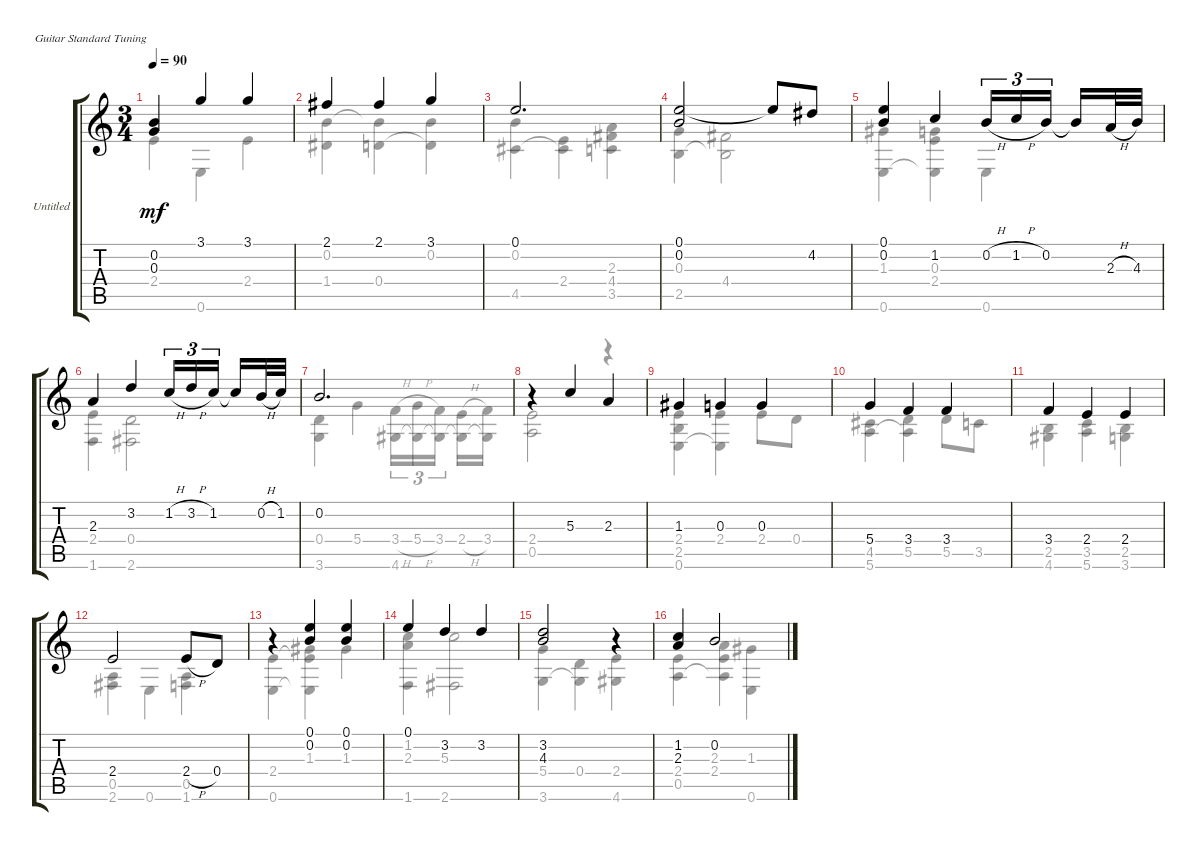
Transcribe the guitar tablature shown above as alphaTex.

\bracketExtendMode groupsimilarinstruments
\firstSystemTrackNameOrientation horizontal
\otherSystemsTrackNameOrientation horizontal
\track ("Untitled" "Untitled") {instrument acousticguitarnylon}
\staff {score tabs}
\tuning (E4 B3 G3 D3 A2 E2)
\voice
\ts (3 4)
\tempo 90
\clef g2
\ks aminor
(0.2 0.3).4{dy mf} 3.1.4 3.1.4 |
2.1.4 2.1.4 3.1.4 |
0.1.2{d} |
(0.1 0.2).2 0.1{t}.8 4.2.8 |
(0.1 0.2).4 1.2.4 0.2{h}.16{tu (3 2)} 1.2{h}.16{tu (3 2)} 0.2.16{tu (3 2)} 0.2{t}.16 2.3{h}.32 4.3.32 |
2.3.4 3.2.4 1.2{h}.16{tu (3 2)} 3.2{h}.16{tu (3 2)} 1.2.16{tu (3 2)} 1.2{t}.16 0.2{h}.32 1.2.32 |
0.2.2{d} |
r.4 5.3.4 2.3.4 |
1.3.4 0.3.4 0.3.4 |
5.4.4 3.4.4 3.4.4 |
3.4.4 2.4.4 2.4.4 |
2.4.2 2.4{h}.8 0.4.8 |
r.4 (0.1 0.2).4 (0.1 0.2).4 |
0.1.4 3.2.4 3.2.4 |
(3.2 4.3).2 r.4 |
(1.2 2.3).4 0.2.2
\voice
\clef g2
\ottava regular
\simile none
\ks aminor
2.4.4{dy mf} 0.6.4 2.4.4 |
(0.2 1.4).4 (0.2{t} 0.4).4 (0.2 0.4{t}).4 |
(0.2 4.5).4 (2.4 4.5{t}).4 (2.3 4.4 3.5).4 |
(0.3 2.5).4 (4.4 2.5{t}).2 |
(1.3 0.6).4 (0.3 2.4 0.6{t}).4 0.6.4 |
(2.4 1.6).4 (0.4 2.6).2 |
(0.4 3.6).4 5.4.4 (3.4{h} 4.6).16{tu (3 2)} (5.4{h} 4.6{t}).16{tu (3 2)} (3.4 4.6{t}).16{tu (3 2)} (2.4{h} 4.6{t}).16 (3.4 4.6{t}).16 |
(2.4 0.5).2 r.4 |
(2.4 2.5 0.6).4 (2.4 0.6{t}).4 2.4.8 0.4.8 |
(4.5 5.6).4 (5.5 5.6{t}).4 5.5.8 3.5.8 |
(2.5 4.6).4 (3.5 5.6).4 (2.5 3.6).4 |
(0.5 2.6).4 0.6.4 (0.5 1.6).4 |
(2.4 0.6).4 (1.3 2.4{t} 0.6{t}).4 1.3.4 |
(1.2 2.3 1.6).4 (5.3 2.6).2 |
(5.4 3.6).4 (0.4 3.6{t}).4 (2.4 4.6).4 |
(2.4 0.5).4 (2.3 2.4 0.5{t}).4 (1.3 0.6).4
